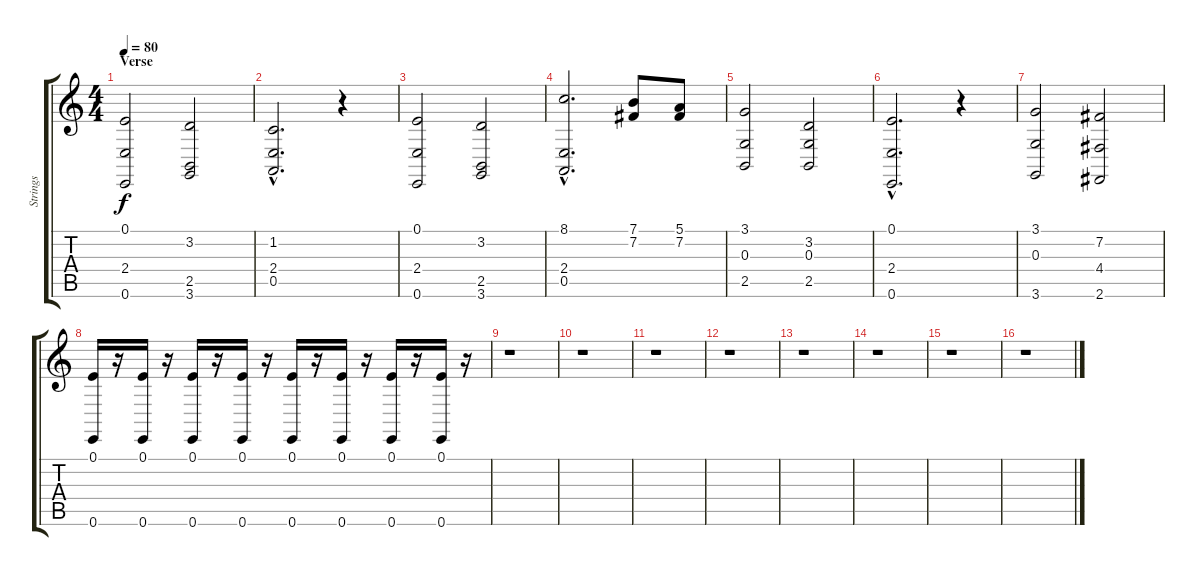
\track ("Strings" "Strings") {instrument stringensemble1}
\staff {score tabs}
\tuning (E4 B3 G3 D3 A2 E2) {hide}
\ts (4 4)
\section ("" "Verse")
\tempo 80
\clef g2
\ks c
(0.1 2.4 0.6).2{dy f} (3.2 2.5 3.6).2 |
(1.2{hac} 2.4{hac} 0.5{hac}).2{d} r.4 |
(0.1 2.4 0.6).2 (3.2 2.5 3.6).2 |
(8.1{hac} 2.4{hac} 0.5{hac}).2{d} (7.1 7.2).8 (5.1 7.2).8 |
(3.1 0.3 2.5).2 (3.2 0.3 2.5).2 |
(0.1{hac} 2.4{hac} 0.6{hac}).2{d} r.4 |
(3.1 0.3 3.6).2 (7.2 4.4 2.6).2 |
(0.1 0.6).16 r.16 (0.1 0.6).16 r.16 (0.1 0.6).16 r.16 (0.1 0.6).16 r.16 (0.1 0.6).16 r.16 (0.1 0.6).16 r.16 (0.1 0.6).16 r.16 (0.1 0.6).16 r.16 |
r.1 |
r.1 |
r.1 |
r.1 |
r.1 |
r.1 |
r.1 |
r.1
